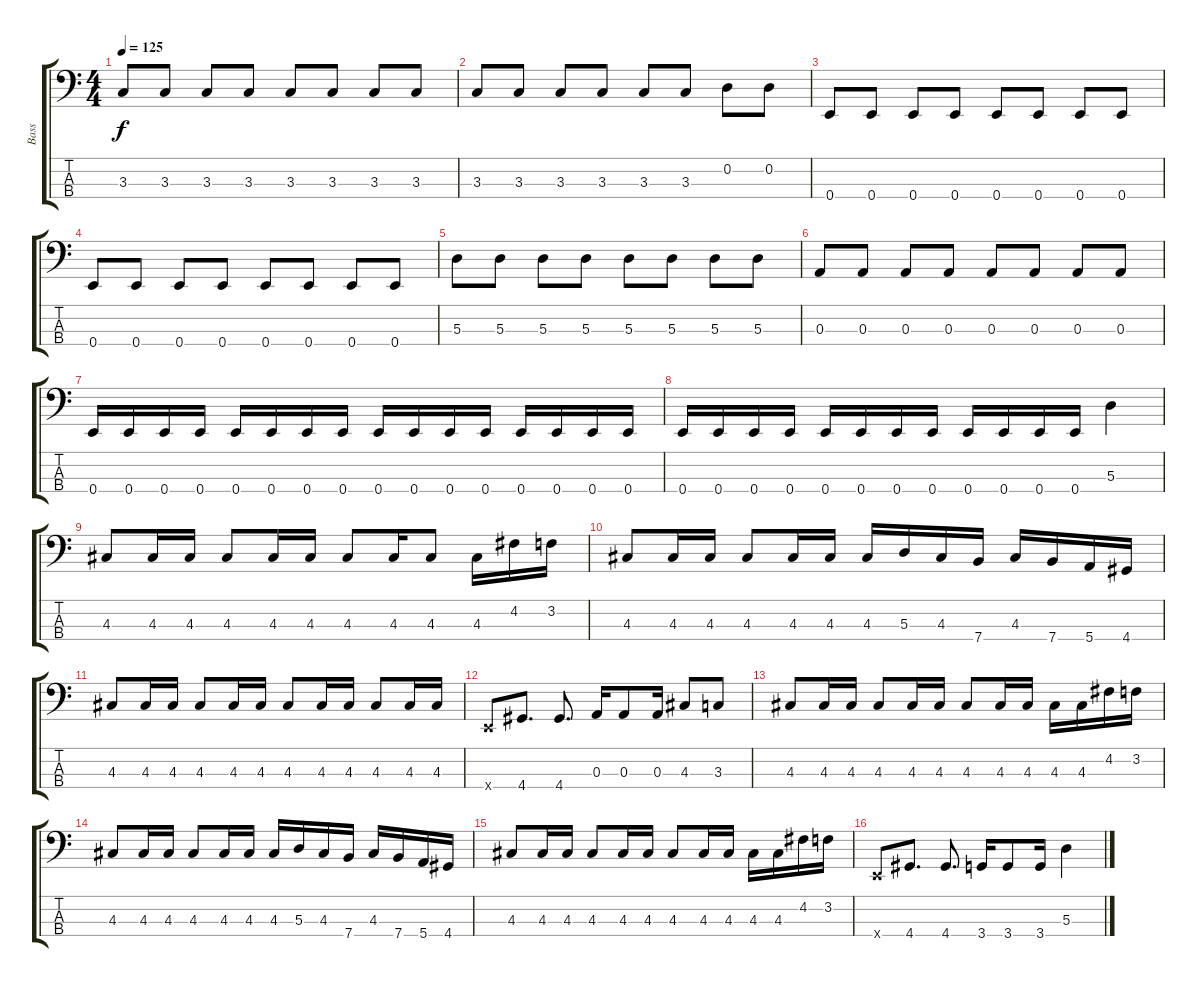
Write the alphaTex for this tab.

\track ("Bass" "Bass") {instrument electricbasspick}
\staff {score tabs}
\tuning (G2 D2 A1 E1) {hide}
\ts (4 4)
\tempo 125
\clef f4
\ks c
3.3.8{dy f} 3.3.8 3.3.8 3.3.8 3.3.8 3.3.8 3.3.8 3.3.8 |
3.3.8 3.3.8 3.3.8 3.3.8 3.3.8 3.3.8 0.2.8 0.2.8 |
0.4.8 0.4.8 0.4.8 0.4.8 0.4.8 0.4.8 0.4.8 0.4.8 |
0.4.8 0.4.8 0.4.8 0.4.8 0.4.8 0.4.8 0.4.8 0.4.8 |
5.3.8 5.3.8 5.3.8 5.3.8 5.3.8 5.3.8 5.3.8 5.3.8 |
0.3.8 0.3.8 0.3.8 0.3.8 0.3.8 0.3.8 0.3.8 0.3.8 |
0.4.16 0.4.16 0.4.16 0.4.16 0.4.16 0.4.16 0.4.16 0.4.16 0.4.16 0.4.16 0.4.16 0.4.16 0.4.16 0.4.16 0.4.16 0.4.16 |
0.4.16 0.4.16 0.4.16 0.4.16 0.4.16 0.4.16 0.4.16 0.4.16 0.4.16 0.4.16 0.4.16 0.4.16 5.3.4 |
4.3.8 4.3.16 4.3.16 4.3.8 4.3.16 4.3.16 4.3.8 4.3.16 4.3.8 4.3.16 4.2.16 3.2.16 |
4.3.8 4.3.16 4.3.16 4.3.8 4.3.16 4.3.16 4.3.16 5.3.16 4.3.16 7.4.16 4.3.16 7.4.16 5.4.16 4.4.16 |
4.3.8 4.3.16 4.3.16 4.3.8 4.3.16 4.3.16 4.3.8 4.3.16 4.3.16 4.3.8 4.3.16 4.3.16 |
0.4{x}.8 4.4.8{d} 4.4.8{d} 0.3.16 0.3.8 0.3.16 4.3.8 3.3.8 |
4.3.8 4.3.16 4.3.16 4.3.8 4.3.16 4.3.16 4.3.8 4.3.16 4.3.16 4.3.16 4.3.16 4.2.16 3.2.16 |
4.3.8 4.3.16 4.3.16 4.3.8 4.3.16 4.3.16 4.3.16 5.3.16 4.3.16 7.4.16 4.3.16 7.4.16 5.4.16 4.4.16 |
4.3.8 4.3.16 4.3.16 4.3.8 4.3.16 4.3.16 4.3.8 4.3.16 4.3.16 4.3.16 4.3.16 4.2.16 3.2.16 |
0.4{x}.8 4.4.8{d} 4.4.8{d} 3.4.16 3.4.8 3.4.16 5.3.4
